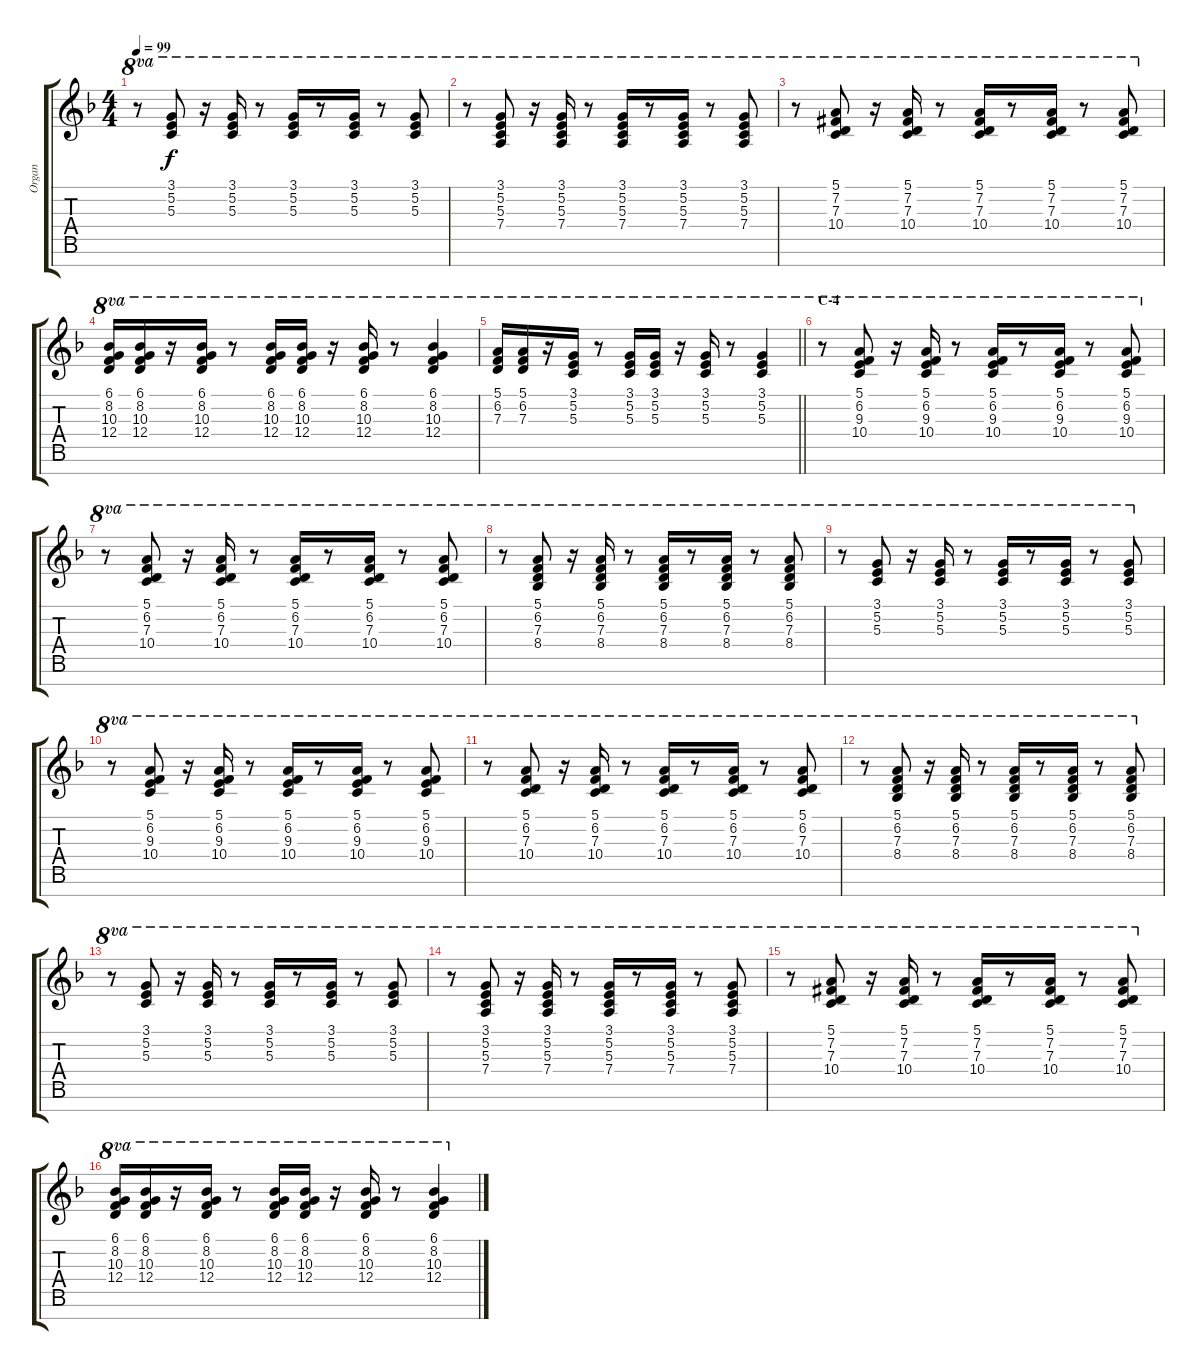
\track ("Organ" "Organ") {instrument rockorgan}
\staff {score tabs}
\tuning (E5 B4 G4 D4 A3 E3 B2) {hide}
\ts (4 4)
\tempo 99
\clef g2
\ks f
r.8{ot 8va dy f} (3.1 5.2 5.3).8{ot 8va} r.16{ot 8va} (3.1 5.2 5.3).16{ot 8va} r.8{ot 8va} (3.1 5.2 5.3).16{ot 8va} r.8{ot 8va} (3.1 5.2 5.3).16{ot 8va} r.8{ot 8va} (3.1 5.2 5.3).8{ot 8va} |
r.8{ot 8va} (3.1 5.2 5.3 7.4).8{ot 8va} r.16{ot 8va} (3.1 5.2 5.3 7.4).16{ot 8va} r.8{ot 8va} (3.1 5.2 5.3 7.4).16{ot 8va} r.8{ot 8va} (3.1 5.2 5.3 7.4).16{ot 8va} r.8{ot 8va} (3.1 5.2 5.3 7.4).8{ot 8va} |
r.8{ot 8va} (5.1 7.2{acc #} 7.3 10.4).8{ot 8va} r.16{ot 8va} (5.1 7.2{acc #} 7.3 10.4).16{ot 8va} r.8{ot 8va} (5.1 7.2{acc #} 7.3 10.4).16{ot 8va} r.8{ot 8va} (5.1 7.2{acc #} 7.3 10.4).16{ot 8va} r.8{ot 8va} (5.1 7.2{acc #} 7.3 10.4).8{ot 8va} |
(6.1 8.2 10.3 12.4).16{ot 8va} (6.1 8.2 10.3 12.4).16{ot 8va} r.16{ot 8va} (6.1 8.2 10.3 12.4).16{ot 8va} r.8{ot 8va} (6.1 8.2 10.3 12.4).16{ot 8va} (6.1 8.2 10.3 12.4).16{ot 8va} r.16{ot 8va} (6.1 8.2 10.3 12.4).16{ot 8va} r.8{ot 8va} (6.1 8.2 10.3 12.4).4{ot 8va} |
\barLineRight lightlight
(5.1 6.2 7.3).16{ot 8va} (5.1 6.2 7.3).16{ot 8va} r.16{ot 8va} (3.1 5.2 5.3).16{ot 8va} r.8{ot 8va} (3.1 5.2 5.3).16{ot 8va} (3.1 5.2 5.3).16{ot 8va} r.16{ot 8va} (3.1 5.2 5.3).16{ot 8va} r.8{ot 8va} (3.1 5.2 5.3).4{ot 8va} |
\section ("" "C-4")
r.8{ot 8va} (5.1 6.2 9.3 10.4).8{ot 8va} r.16{ot 8va} (5.1 6.2 9.3 10.4).16{ot 8va} r.8{ot 8va} (5.1 6.2 9.3 10.4).16{ot 8va} r.8{ot 8va} (5.1 6.2 9.3 10.4).16{ot 8va} r.8{ot 8va} (5.1 6.2 9.3 10.4).8{ot 8va} |
r.8{ot 8va} (5.1 6.2 7.3 10.4).8{ot 8va} r.16{ot 8va} (5.1 6.2 7.3 10.4).16{ot 8va} r.8{ot 8va} (5.1 6.2 7.3 10.4).16{ot 8va} r.8{ot 8va} (5.1 6.2 7.3 10.4).16{ot 8va} r.8{ot 8va} (5.1 6.2 7.3 10.4).8{ot 8va} |
r.8{ot 8va} (5.1 6.2 7.3 8.4).8{ot 8va} r.16{ot 8va} (5.1 6.2 7.3 8.4).16{ot 8va} r.8{ot 8va} (5.1 6.2 7.3 8.4).16{ot 8va} r.8{ot 8va} (5.1 6.2 7.3 8.4).16{ot 8va} r.8{ot 8va} (5.1 6.2 7.3 8.4).8{ot 8va} |
r.8{ot 8va} (3.1 5.2 5.3).8{ot 8va} r.16{ot 8va} (3.1 5.2 5.3).16{ot 8va} r.8{ot 8va} (3.1 5.2 5.3).16{ot 8va} r.8{ot 8va} (3.1 5.2 5.3).16{ot 8va} r.8{ot 8va} (3.1 5.2 5.3).8{ot 8va} |
r.8{ot 8va} (5.1 6.2 9.3 10.4).8{ot 8va} r.16{ot 8va} (5.1 6.2 9.3 10.4).16{ot 8va} r.8{ot 8va} (5.1 6.2 9.3 10.4).16{ot 8va} r.8{ot 8va} (5.1 6.2 9.3 10.4).16{ot 8va} r.8{ot 8va} (5.1 6.2 9.3 10.4).8{ot 8va} |
r.8{ot 8va} (5.1 6.2 7.3 10.4).8{ot 8va} r.16{ot 8va} (5.1 6.2 7.3 10.4).16{ot 8va} r.8{ot 8va} (5.1 6.2 7.3 10.4).16{ot 8va} r.8{ot 8va} (5.1 6.2 7.3 10.4).16{ot 8va} r.8{ot 8va} (5.1 6.2 7.3 10.4).8{ot 8va} |
r.8{ot 8va} (5.1 6.2 7.3 8.4).8{ot 8va} r.16{ot 8va} (5.1 6.2 7.3 8.4).16{ot 8va} r.8{ot 8va} (5.1 6.2 7.3 8.4).16{ot 8va} r.8{ot 8va} (5.1 6.2 7.3 8.4).16{ot 8va} r.8{ot 8va} (5.1 6.2 7.3 8.4).8{ot 8va} |
r.8{ot 8va} (3.1 5.2 5.3).8{ot 8va} r.16{ot 8va} (3.1 5.2 5.3).16{ot 8va} r.8{ot 8va} (3.1 5.2 5.3).16{ot 8va} r.8{ot 8va} (3.1 5.2 5.3).16{ot 8va} r.8{ot 8va} (3.1 5.2 5.3).8{ot 8va} |
r.8{ot 8va} (3.1 5.2 5.3 7.4).8{ot 8va} r.16{ot 8va} (3.1 5.2 5.3 7.4).16{ot 8va} r.8{ot 8va} (3.1 5.2 5.3 7.4).16{ot 8va} r.8{ot 8va} (3.1 5.2 5.3 7.4).16{ot 8va} r.8{ot 8va} (3.1 5.2 5.3 7.4).8{ot 8va} |
r.8{ot 8va} (5.1 7.2{acc #} 7.3 10.4).8{ot 8va} r.16{ot 8va} (5.1 7.2{acc #} 7.3 10.4).16{ot 8va} r.8{ot 8va} (5.1 7.2{acc #} 7.3 10.4).16{ot 8va} r.8{ot 8va} (5.1 7.2{acc #} 7.3 10.4).16{ot 8va} r.8{ot 8va} (5.1 7.2{acc #} 7.3 10.4).8{ot 8va} |
(6.1 8.2 10.3 12.4).16{ot 8va} (6.1 8.2 10.3 12.4).16{ot 8va} r.16{ot 8va} (6.1 8.2 10.3 12.4).16{ot 8va} r.8{ot 8va} (6.1 8.2 10.3 12.4).16{ot 8va} (6.1 8.2 10.3 12.4).16{ot 8va} r.16{ot 8va} (6.1 8.2 10.3 12.4).16{ot 8va} r.8{ot 8va} (6.1 8.2 10.3 12.4).4{ot 8va}
